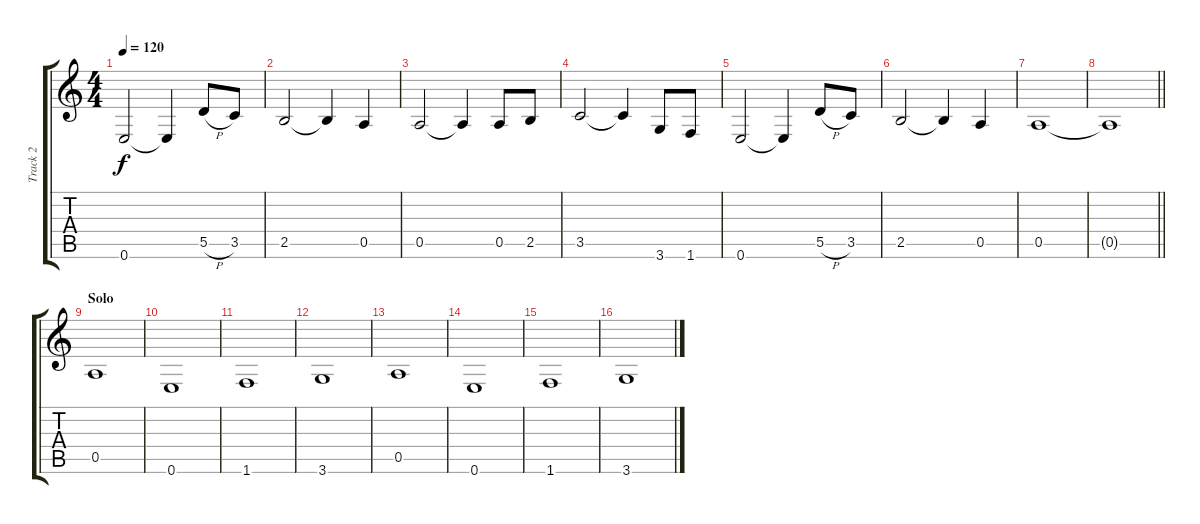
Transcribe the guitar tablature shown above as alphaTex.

\track ("Track 2" "Track 2") {instrument electricbassfinger}
\staff {score tabs}
\tuning (E4 B3 G3 D3 A2 E2) {hide}
\ts (4 4)
\tempo 120
\clef g2
\ks c
0.6.2{dy f} 0.6{t}.4 5.5{h}.8 3.5.8 |
2.5.2 2.5{t}.4 0.5.4 |
0.5.2 0.5{t}.4 0.5.8 2.5.8 |
3.5.2 3.5{t}.4 3.6.8 1.6.8 |
0.6.2 0.6{t}.4 5.5{h}.8 3.5.8 |
2.5.2 2.5{t}.4 0.5.4 |
0.5.1 |
\barLineRight lightlight
0.5{t}.1 |
\section ("" "Solo")
0.5.1 |
0.6.1 |
1.6.1 |
3.6.1 |
0.5.1 |
0.6.1 |
1.6.1 |
3.6.1
